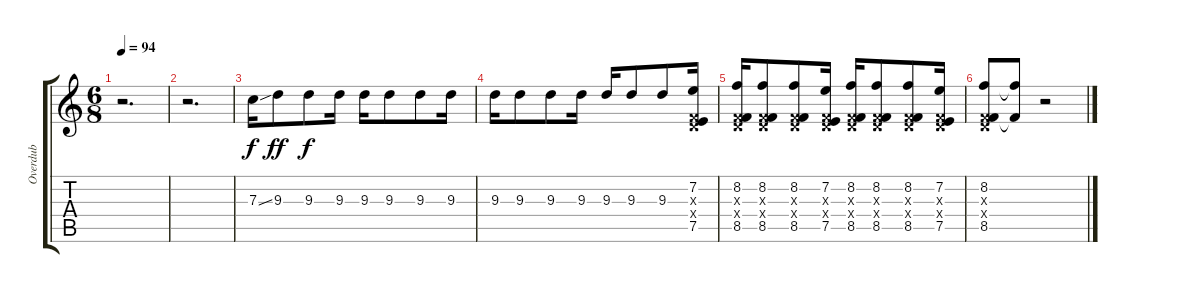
\track ("Overdub" "Overdub") {instrument distortionguitar}
\staff {score tabs}
\tuning (E4 A3 F3 D3 A2 D2) {hide}
\ts (6 8)
\tempo 94
\clef g2
\ks c
r.2{d dy f} |
r.2{d} |
7.3{ss}.16 9.3.8{dy ff} 9.3.8{dy f} 9.3.16 9.3.16 9.3.8 9.3.8 9.3.16 |
9.3.16 9.3.8 9.3.8 9.3.16 9.3.16 9.3.8 9.3.8 (7.2 0.3{x} 0.4{x} 7.5).16 |
(8.2 0.3{x} 0.4{x} 8.5).16 (8.2 0.3{x} 0.4{x} 8.5).8 (8.2 0.3{x} 0.4{x} 8.5).8 (7.2 0.3{x} 0.4{x} 7.5).16 (8.2 0.3{x} 0.4{x} 8.5).16 (8.2 0.3{x} 0.4{x} 8.5).8 (8.2 0.3{x} 0.4{x} 8.5).8 (7.2 0.3{x} 0.4{x} 7.5).16 |
(8.2 0.3{x} 0.4{x} 8.5).8 (8.2{t} 8.5{t}).8 r.2
